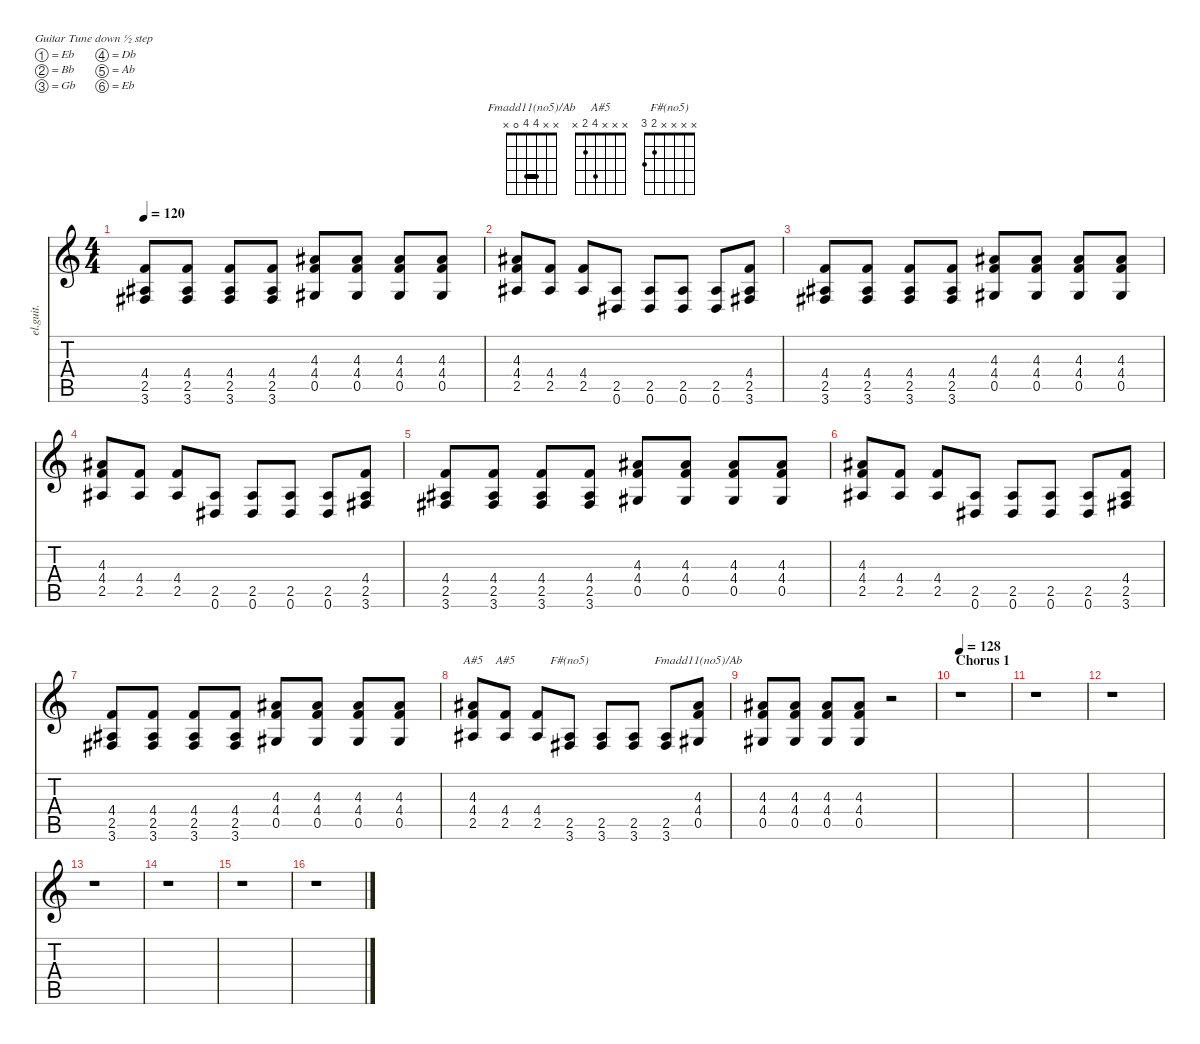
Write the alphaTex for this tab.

\defaultSystemsLayout 4
\hideDynamics
\bracketExtendMode nobrackets
\otherSystemsTrackNameOrientation horizontal
\track ("James Iha (Clean Lead)" "el.guit.") {instrument electricguitarclean}
\staff {score tabs}
\tuning (Eb4 Bb3 Gb3 Db3 Ab2 Eb2)
\chord ("Fmadd11(no5)/Ab" x x 4 4 0 x) {barre 4}
\chord ("A#5" x x 4 4 2 x)
\chord ("A#5" x x x 4 2 x)
\chord ("F#(no5)" x x x x 2 3)
\ts (4 4)
\tempo 120
\clef g2
\ks c
(4.4 2.5{acc #} 3.6{acc #}).8{dy mf beam Up} (4.4 2.5{acc #} 3.6{acc #}).8{beam Up} (4.4 2.5{acc #} 3.6{acc #}).8{beam Up} (4.4 2.5{acc #} 3.6{acc #}).8{beam Up} (4.3{acc #} 4.4 0.5{acc #}).8{beam Up} (4.3{acc #} 4.4 0.5{acc #}).8{beam Up} (4.3{acc #} 4.4 0.5{acc #}).8{beam Up} (4.3{acc #} 4.4 0.5{acc #}).8{beam Up} |
(4.3{acc #} 4.4 2.5{acc #}).8{beam Up} (4.4 2.5{acc #}).8{beam Up} (4.4 2.5{acc #}).8{beam Up} (2.5{acc #} 0.6{acc #}).8{beam Up} (2.5{acc #} 0.6{acc #}).8{beam Up} (2.5{acc #} 0.6{acc #}).8{beam Up} (2.5{acc #} 0.6{acc #}).8{beam Up} (4.4 2.5{acc #} 3.6{acc #}).8{beam Up} |
(4.4 2.5{acc #} 3.6{acc #}).8{beam Up} (4.4 2.5{acc #} 3.6{acc #}).8{beam Up} (4.4 2.5{acc #} 3.6{acc #}).8{beam Up} (4.4 2.5{acc #} 3.6{acc #}).8{beam Up} (4.3{acc #} 4.4 0.5{acc #}).8{beam Up} (4.3{acc #} 4.4 0.5{acc #}).8{beam Up} (4.3{acc #} 4.4 0.5{acc #}).8{beam Up} (4.3{acc #} 4.4 0.5{acc #}).8{beam Up} |
(4.3{acc #} 4.4 2.5{acc #}).8{beam Up} (4.4 2.5{acc #}).8{beam Up} (4.4 2.5{acc #}).8{beam Up} (2.5{acc #} 0.6{acc #}).8{beam Up} (2.5{acc #} 0.6{acc #}).8{beam Up} (2.5{acc #} 0.6{acc #}).8{beam Up} (2.5{acc #} 0.6{acc #}).8{beam Up} (4.4 2.5{acc #} 3.6{acc #}).8{beam Up} |
(4.4 2.5{acc #} 3.6{acc #}).8{beam Up} (4.4 2.5{acc #} 3.6{acc #}).8{beam Up} (4.4 2.5{acc #} 3.6{acc #}).8{beam Up} (4.4 2.5{acc #} 3.6{acc #}).8{beam Up} (4.3{acc #} 4.4 0.5{acc #}).8{beam Up} (4.3{acc #} 4.4 0.5{acc #}).8{beam Up} (4.3{acc #} 4.4 0.5{acc #}).8{beam Up} (4.3{acc #} 4.4 0.5{acc #}).8{beam Up} |
(4.3{acc #} 4.4 2.5{acc #}).8{beam Up} (4.4 2.5{acc #}).8{beam Up} (4.4 2.5{acc #}).8{beam Up} (2.5{acc #} 0.6{acc #}).8{beam Up} (2.5{acc #} 0.6{acc #}).8{beam Up} (2.5{acc #} 0.6{acc #}).8{beam Up} (2.5{acc #} 0.6{acc #}).8{beam Up} (4.4 2.5{acc #} 3.6{acc #}).8{beam Up} |
(4.4 2.5{acc #} 3.6{acc #}).8{beam Up} (4.4 2.5{acc #} 3.6{acc #}).8{beam Up} (4.4 2.5{acc #} 3.6{acc #}).8{beam Up} (4.4 2.5{acc #} 3.6{acc #}).8{beam Up} (4.3{acc #} 4.4 0.5{acc #}).8{beam Up} (4.3{acc #} 4.4 0.5{acc #}).8{beam Up} (4.3{acc #} 4.4 0.5{acc #}).8{beam Up} (4.3{acc #} 4.4 0.5{acc #}).8{beam Up} |
(4.3{acc #} 4.4 2.5{acc #}).8{ch "A#5" beam Up} (4.4 2.5{acc #}).8{ch "A#5" beam Up} (4.4 2.5{acc #}).8{beam Up} (2.5{acc #} 3.6{acc #}).8{ch "F#(no5)" beam Up} (2.5{acc #} 3.6{acc #}).8{beam Up} (2.5{acc #} 3.6{acc #}).8{beam Up} (2.5{acc #} 3.6{acc #}).8{beam Up} (4.3{acc #} 4.4 0.5{acc #}).8{ch "Fmadd11(no5)/Ab" beam Up} |
(4.3{acc #} 4.4 0.5{acc #}).8{beam Up} (4.3{acc #} 4.4 0.5{acc #}).8{beam Up} (4.3{acc #} 4.4 0.5{acc #}).8{beam Up} (4.3{acc #} 4.4 0.5{acc #}).8{beam Up} r.2{beam Up} |
\section ("" "Chorus 1")
\tempo 128
r.1{beam Down} |
r.1{beam Down} |
r.1{beam Down} |
r.1{beam Down} |
r.1{beam Down} |
r.1{beam Down} |
r.1{beam Down}
